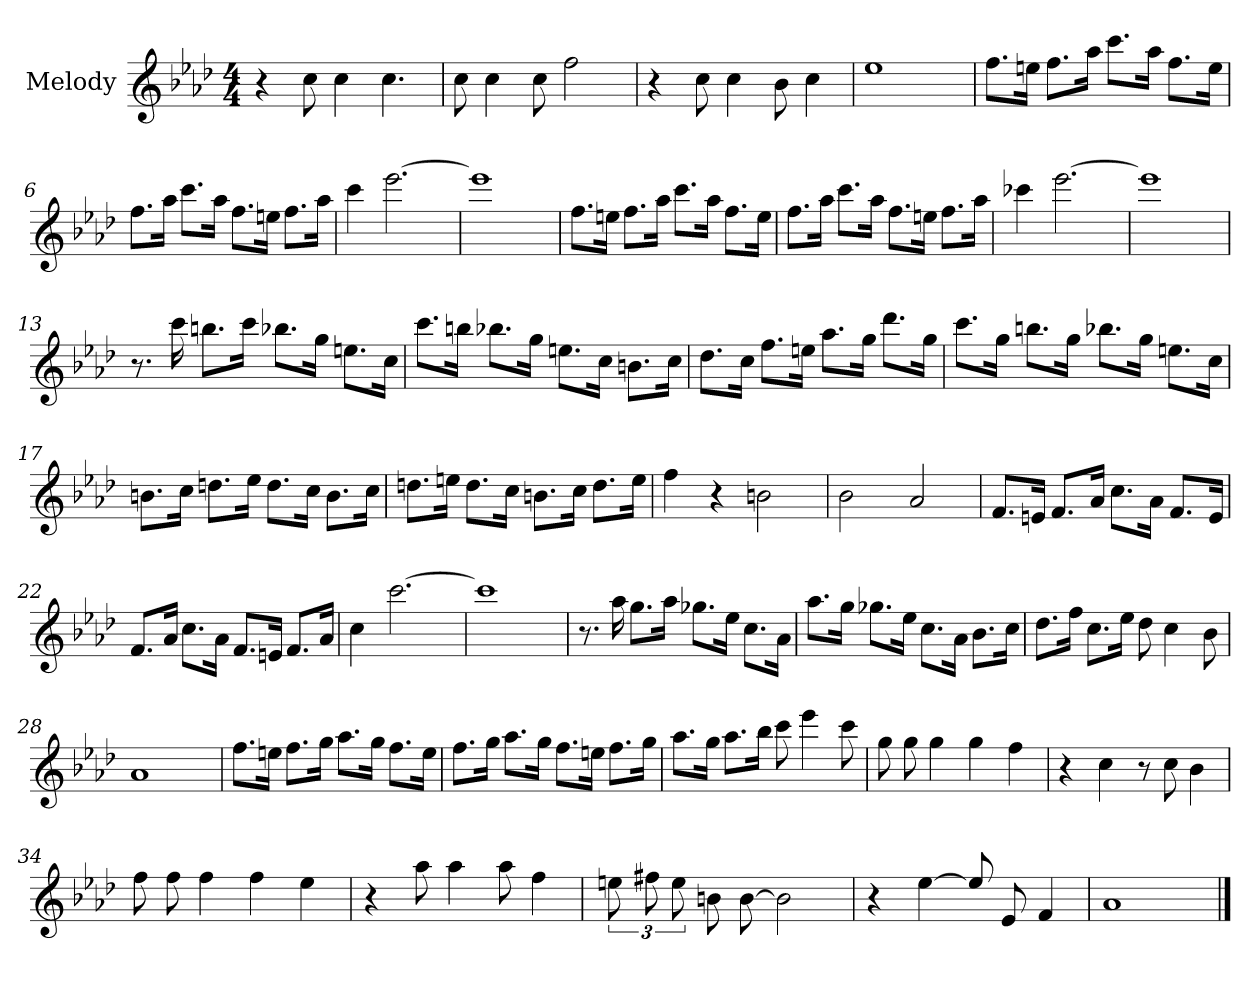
**kern
*part1
*staff1
*I"Melody
*clefG2
*k[b-e-a-d-]
*M4/4
=1
4r
8cc\
4cc\
4.cc\
=2
8cc\
4cc\
8cc\
2ff\
=3
4r
8cc\
4cc\
8b-\
4cc\
=4
1ee-
=5
8.ff\L
16een\J
8.ff\L
16aa-\J
8.ccc\L
16aa-\J
8.ff\L
16ee\J
!!LO:LB:g=z
=6
8.ff\L
16aa-\J
8.ccc\L
16aa-\J
8.ff\L
16een\J
8.ff\L
16aa-\J
=7
4ccc\
[>2.eee-\
=8
1eee-]
=9
8.ff\L
16een\J
8.ff\L
16aa-\J
8.ccc\L
16aa-\J
8.ff\L
16ee\J
=10
8.ff\L
16aa-\J
8.ccc\L
16aa-\J
8.ff\L
16een\J
8.ff\L
16aa-\J
=11
4ccc-X\
[>2.eee-\
!!LO:LB:g=z
=12
1eee-]
=13
8.r
16ccc\
8.bbn\L
16ccc\J
8.bb-X\L
16gg\J
8.een\L
16cc\J
=14
8.ccc\L
16bbn\J
8.bb-X\L
16gg\J
8.een\L
16cc\J
8.bn\L
16cc\J
=15
8.dd-\L
16cc\J
8.ff\L
16een\J
8.aa-\L
16gg\J
8.ddd-\L
16gg\J
!!LO:LB:g=z
=16
8.ccc\L
16gg\J
8.bbn\L
16gg\J
8.bb-X\L
16gg\J
8.een\L
16cc\J
=17
8.bn\L
16cc\J
8.ddn\L
16ee-\J
8.dd\L
16cc\J
8.b\L
16cc\J
=18
8.ddn\L
16een\J
8.dd\L
16cc\J
8.bn\L
16cc\J
8.dd\L
16ee\J
=19
4ff\
4r
2bn\
=20
2b-\
2a-/
!!LO:LB:g=z
=21
8.f/L
16en/J
8.f/L
16a-/J
8.cc\L
16a-\J
8.f/L
16e/J
=22
8.f/L
16a-/J
8.cc\L
16a-\J
8.f/L
16en/J
8.f/L
16a-/J
=23
4cc\
[>2.ccc\
=24
1ccc]
=25
8.r
16aa-\
8.gg\L
16aa-\J
8.gg-X\L
16ee-\J
8.cc\L
16a-\J
!!LO:LB:g=z
=26
8.aa-\L
16gg\J
8.gg-X\L
16ee-\J
8.cc\L
16a-\J
8.b-\L
16cc\J
=27
8.dd-\L
16ff\J
8.cc\L
16ee-\J
8dd-\
4cc\
8b-\
=28
1a-
=29
8.ff\L
16een\J
8.ff\L
16gg\J
8.aa-\L
16gg\J
8.ff\L
16ee\J
=30
8.ff\L
16gg\J
8.aa-\L
16gg\J
8.ff\L
16een\J
8.ff\L
16gg\J
!!LO:LB:g=z
=31
8.aa-\L
16gg\J
8.aa-\L
16bb-\J
8ccc\
4eee-\
8ccc\
=32
8gg\L
8gg\
4gg\
4gg\
4ff\
=33
4r
4cc\
8r
8cc\
4b-\
=34
8ff\L
8ff\
4ff\
4ff\
4ee-\
=35
4r
8aa-\
4aa-\
8aa-\
4ff\
!!LO:LB:g=z
=36
12een\L
12ff#X\
12ee\
8bn\L
[>8b\
2b\]
=37
4r
[>4ee-\
8ee-/L]
8e-/
4f/
=38
1a-
==
*-
